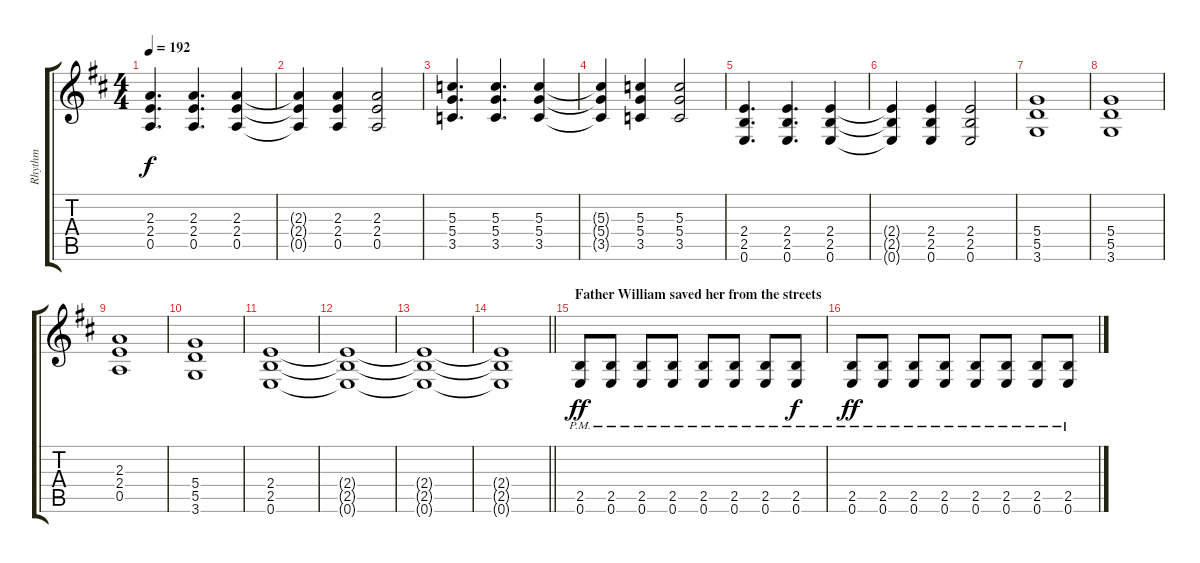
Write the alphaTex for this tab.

\track ("Rhythm" "Rhythm") {instrument distortionguitar}
\staff {score tabs}
\tuning (E4 B3 G3 D3 A2 E2) {hide}
\ts (4 4)
\tempo 192
\clef g2
\ks d
(2.3 2.4 0.5).4{d dy f} (2.3 2.4 0.5).4{d} (2.3 2.4 0.5).4 |
(2.3{t} 2.4{t} 0.5{t}).4 (2.3 2.4 0.5).4 (2.3 2.4 0.5).2 |
(5.3 5.4 3.5).4{d} (5.3 5.4 3.5).4{d} (5.3 5.4 3.5).4 |
(5.3{t} 5.4{t} 3.5{t}).4 (5.3 5.4 3.5).4 (5.3 5.4 3.5).2 |
(2.4 2.5 0.6).4{d} (2.4 2.5 0.6).4{d} (2.4 2.5 0.6).4 |
(2.4{t} 2.5{t} 0.6{t}).4 (2.4 2.5 0.6).4 (2.4 2.5 0.6).2 |
(5.4 5.5 3.6).1 |
(5.4 5.5 3.6).1 |
(2.3 2.4 0.5).1 |
(5.4 5.5 3.6).1 |
(2.4 2.5 0.6).1 |
(2.4{t} 2.5{t} 0.6{t}).1 |
(2.4{t} 2.5{t} 0.6{t}).1 |
\barLineRight lightlight
(2.4{t} 2.5{t} 0.6{t}).1 |
\section ("" "Father William saved her from the streets")
(2.5{pm} 0.6{pm}).8{dy ff} (2.5{pm} 0.6{pm}).8 (2.5{pm} 0.6{pm}).8 (2.5{pm} 0.6{pm}).8 (2.5{pm} 0.6{pm}).8 (2.5{pm} 0.6{pm}).8 (2.5{pm} 0.6{pm}).8 (2.5{pm} 0.6{pm}).8{dy f} |
(2.5{pm} 0.6{pm}).8{dy ff} (2.5{pm} 0.6{pm}).8 (2.5{pm} 0.6{pm}).8 (2.5{pm} 0.6{pm}).8 (2.5{pm} 0.6{pm}).8 (2.5{pm} 0.6{pm}).8 (2.5{pm} 0.6{pm}).8 (2.5{pm} 0.6{pm}).8
